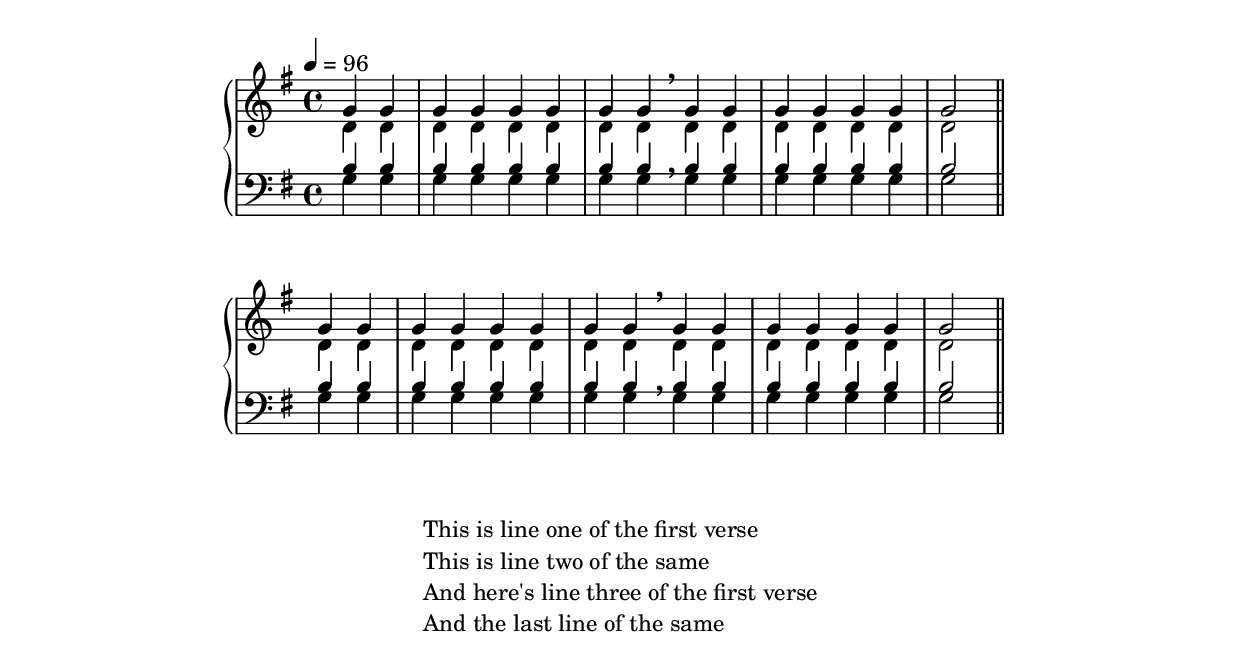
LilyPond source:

%% DO NOT EDIT this file manually; it is automatically
%% generated from LSR http://lsr.dsi.unimi.it
%% Make any changes in LSR itself, or in Documentation/snippets/new/ ,
%% and then run scripts/auxiliar/makelsr.py
%%
%% This file is in the public domain.
\version "2.14.0"

\header {
  lsrtags = "vocal-music, template"

%% Translation of GIT committish: 2d548a99cb9dba80f2ff035582009477cd37eceb
  texidoces = "
  Este fragmento de código muestra una forma de preparar un himno cuando
cada línea comienza con un compás parcial.  También muestra cómo
añadir los versos como texto independiente debajo de la música.

"

  doctitlees = "Plantilla para himnos"

%% Translation of GIT committish: 514674cb00c18629242dfcde0c1a4976758adc56
  texidocit = "
Il codice seguente presenta un modo di impostare un inno in cui ogni verso
inizia e finisce con una misura parziale.  Mostra anche come aggiungere delle
strofe come testo separato sotto la musica.

"
  doctitleit = "Modello per inno"
%%    Translation of GIT committish: ab9e3136d78bfaf15cc6d77ed1975d252c3fe506

  texidocde = "
Dieses Beispiel zeigt eine Möglichkeit, eine Hymnusmelodie zu setzen, in
der jede Zeiel mit einem Auftakt beginnt und einem unvollständigen
Takt abschließt.  Es zeigt auch, wie man die Strophen als allein stehenden
Text unter die Noten hinzufügt.

"
  doctitlede = "Hymnus-Vorlage"


%% Translation of GIT committish: 26375d5016d8d180fc914bfd07cf76f4168f2e37

  texidocfr = "
Le code ci-dessous illustre la manière d'agencer un cantique liturgique
dans lequel chaque ligne débute et se termine par une mesure incomplète.
Vous noterez par ailleurs l'affichage des paroles indépendamment de la
musique.

"
  doctitlefr = "Modèle pour cantique"

  texidoc = "
This code shows one way of setting out a hymn tune when each line
starts and ends with a partial measure.  It also shows how to add the
verses as stand-alone text under the music.

"
  doctitle = "Hymn template"
} % begin verbatim

Timeline = {
  \time 4/4
  \tempo 4=96
  \partial 2
  s2 | s1 | s2 \breathe s2 | s1 | s2 \bar "||" \break
  s2 | s1 | s2 \breathe s2 | s1 | s2 \bar "||"
}

SopranoMusic = \relative g' {
  g4 g | g g g g | g g g g | g g g g | g2
  g4 g | g g g g | g g g g | g g g g | g2
}

AltoMusic = \relative c' {
  d4 d | d d d d | d d d d | d d d d | d2
  d4 d | d d d d | d d d d | d d d d | d2
}

TenorMusic = \relative a {
  b4 b | b b b b | b b b b | b b b b | b2
  b4 b | b b b b | b b b b | b b b b | b2
}

BassMusic =  \relative g {
  g4 g | g g g g | g g g g | g g g g | g2
  g4 g | g g g g | g g g g | g g g g | g2
}

global = {
 \key g \major
}

\score {  % Start score
  <<
    \new PianoStaff <<  % Start pianostaff
      \new Staff <<  % Start Staff = RH
        \global
        \clef "treble"
        \new Voice = "Soprano" <<  % Start Voice = "Soprano"
          \Timeline
          \voiceOne
          \SopranoMusic
        >>  % End Voice = "Soprano"
        \new Voice = "Alto" <<  % Start Voice = "Alto"
          \Timeline
          \voiceTwo
          \AltoMusic
        >>  % End Voice = "Alto"
      >>  % End Staff = RH
      \new Staff <<  % Start Staff = LH
        \global
        \clef "bass"
        \new Voice = "Tenor" <<  % Start Voice = "Tenor"
          \Timeline
          \voiceOne
          \TenorMusic
        >>  % End Voice = "Tenor"
        \new Voice = "Bass" <<  % Start Voice = "Bass"
          \Timeline
          \voiceTwo
          \BassMusic
        >>  % End Voice = "Bass"
      >>  % End Staff = LH
    >>  % End pianostaff
  >>
}  % End score

\markup {
  \fill-line {
    ""
    {
      \column {
        \left-align {
          "This is line one of the first verse"
          "This is line two of the same"
          "And here's line three of the first verse"
          "And the last line of the same"
        }
      }
    }
    ""
  }
}

\paper {  % Start paper block
  indent = 0     % don't indent first system
  line-width = 130   % shorten line length to suit music
}  % End paper block

